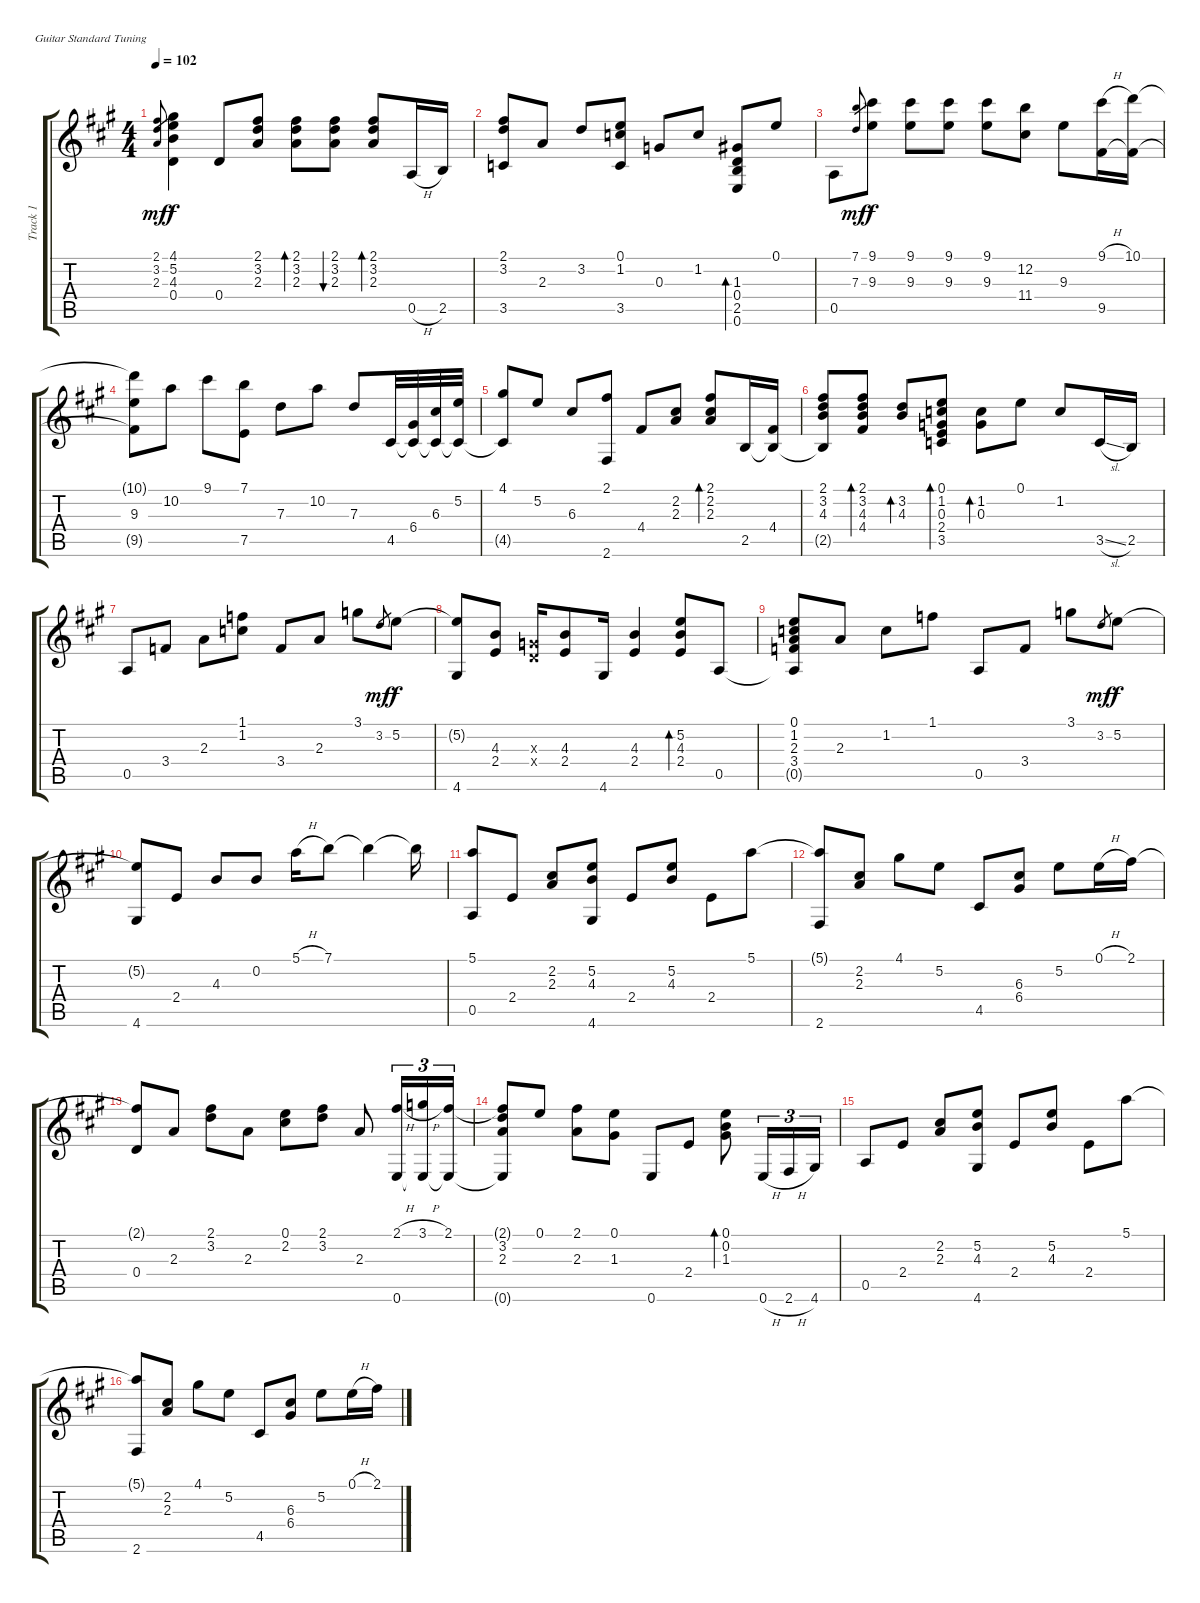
\bracketExtendMode groupsimilarinstruments
\otherSystemsTrackNameOrientation horizontal
\track ("Track 1" "Track 1") {instrument acousticguitarsteel}
\staff {score tabs}
\tuning (E4 B3 G3 D3 A2 E2)
\ts (4 4)
\tempo 102
\clef g2
\ks a
(2.1{acc #} 3.2{acc forcenatural} 2.3{acc forcenatural}).8{gr dy mf beam Up} (4.1{acc #} 5.2{acc forcenatural} 4.3{acc forcenatural} 0.4{acc forcenatural}).4{dy f beam Down} 0.4{acc forcenatural}.8{beam Up} (2.1{acc #} 3.2{acc forcenatural} 2.3{acc forcenatural}).8{beam Up} (2.1{acc #} 3.2{acc forcenatural} 2.3{acc forcenatural}).8{bd 60 beam Down} (2.1{acc #} 3.2{acc forcenatural} 2.3{acc forcenatural}).8{bu 60 beam Down} (2.1{acc #} 3.2{acc forcenatural} 2.3{acc forcenatural}).8{bd 60 beam Up} 0.5{h acc forcenatural}.16{beam Up} 2.5{acc forcenatural}.16{beam Up} |
\scale
1.11031 (2.1{acc #} 3.2{acc forcenatural} 3.5{acc forcenatural}).8{beam Up} 2.3{acc forcenatural}.8{beam Up} 3.2{acc forcenatural}.8{beam Up} (0.1{acc forcenatural} 1.2{acc forcenatural} 3.5{acc forcenatural}).8{beam Up} 0.3{acc forcenatural}.8{beam Up} 1.2{acc forcenatural}.8{beam Up} (1.3{acc #} 0.4{acc forcenatural} 2.5{acc forcenatural} 0.6{acc forcenatural}).8{bd 60 beam Up} 0.1{acc forcenatural}.8{beam Up} |
\scale
0.944843 0.5{acc forcenatural}.8{beam Down} (7.1{acc forcenatural} 7.3{acc forcenatural}).8{gr dy mf beam Up} (9.1{acc #} 9.3{acc forcenatural}).8{dy f beam Down} (9.1{acc #} 9.3{acc forcenatural}).8{beam Down} (9.1{acc #} 9.3{acc forcenatural}).8{beam Down} (9.1{acc #} 9.3{acc forcenatural}).8{beam Down} (12.2{acc forcenatural} 11.4{acc #}).8{beam Down} 9.3{acc forcenatural}.8{beam Down} (9.1{h acc #} 9.5{acc #}).16{beam Down} (10.1{acc forcenatural} 9.5{t acc #}).16{beam Down} |
\scale
0.944843 (10.1{t acc forcenatural} 9.3{acc forcenatural} 9.5{t acc #}).8{beam Down} 10.2{acc forcenatural}.8{beam Down} 9.1{acc #}.8{beam Down} (7.1{acc forcenatural} 7.5{acc forcenatural}).8{beam Down} 7.3{acc forcenatural}.8{beam Down} 10.2{acc forcenatural}.8{beam Down} 7.3{acc forcenatural}.8{beam Up} 4.5{acc #}.32{beam Up} (6.4{acc #} 4.5{t acc #}).32{beam Up} (6.3{acc #} 4.5{t acc #}).32{beam Up} (5.2{acc forcenatural} 4.5{t acc #}).32{beam Up} |
\scale
1.12651 (4.1{acc #} 4.5{t acc #}).8{beam Up} 5.2{acc forcenatural}.8{beam Up} 6.3{acc #}.8{beam Up} (2.1{acc #} 2.6{acc #}).8{beam Up} 4.4{acc #}.8{beam Up} (2.2{acc #} 2.3{acc forcenatural}).8{beam Up} (2.1{acc #} 2.2{acc #} 2.3{acc forcenatural}).8{bd 60 beam Up} 2.5{acc forcenatural}.16{beam Up} (4.4{acc #} 2.5{t acc forcenatural}).16{beam Up} |
\scale
0.936744 (2.1{acc #} 3.2{acc forcenatural} 4.3{acc forcenatural} 2.5{t acc forcenatural}).8{beam Up} (2.1{acc #} 3.2{acc forcenatural} 4.3{acc forcenatural} 4.4{acc #}).8{bd 60 beam Up} (3.2{acc forcenatural} 4.3{acc forcenatural}).8{bd 60 beam Up} (0.1{acc forcenatural} 1.2{acc forcenatural} 0.3{acc forcenatural} 2.4{acc forcenatural} 3.5{acc forcenatural}).8{bd 60 beam Up} (1.2{acc forcenatural} 0.3{acc forcenatural}).8{bd 60 beam Down} 0.1{acc forcenatural}.8{beam Down} 1.2{acc forcenatural}.8{beam Up} 3.5{sl acc forcenatural}.16{beam Up} 2.5{acc forcenatural}.16{beam Up} |
\scale
0.936744 0.5{acc forcenatural}.8{beam Up} 3.4{acc forcenatural}.8{beam Up} 2.3{acc forcenatural}.8{beam Down} (1.1{acc forcenatural} 1.2{acc forcenatural}).8{beam Down} 3.4{acc forcenatural}.8{beam Up} 2.3{acc forcenatural}.8{beam Up} 3.1{acc forcenatural}.8{beam Down} 3.2{acc forcenatural}.8{gr dy mf beam Up} 5.2{acc forcenatural}.8{dy f beam Down} |
\scale
1.13761 (5.2{t acc forcenatural} 4.6{acc #}).8{beam Up} (4.3{acc forcenatural} 2.4{acc forcenatural}).8{beam Up} (0.3{x acc forcenatural} 0.4{x acc forcenatural}).16{beam Up} (4.3{acc forcenatural} 2.4{acc forcenatural}).8{beam Up} 4.6{acc #}.16{beam Up} (4.3{acc forcenatural} 2.4{acc forcenatural}).4{beam Up} (5.2{acc forcenatural} 4.3{acc forcenatural} 2.4{acc forcenatural}).8{bd 60 beam Up} 0.5{acc forcenatural}.8{beam Up} |
\scale
0.91455 (0.1{acc forcenatural} 1.2{acc forcenatural} 2.3{acc forcenatural} 3.4{acc forcenatural} 0.5{t acc forcenatural}).8{beam Up} 2.3{acc forcenatural}.8{beam Up} 1.2{acc forcenatural}.8{beam Down} 1.1{acc forcenatural}.8{beam Down} 0.5{acc forcenatural}.8{beam Up} 3.4{acc forcenatural}.8{beam Up} 3.1{acc forcenatural}.8{beam Down} 3.2{acc forcenatural}.8{gr dy mf beam Up} 5.2{acc forcenatural}.8{dy f beam Down} |
\scale
0.947841 (5.2{t acc forcenatural} 4.6{acc #}).8{beam Up} 2.4{acc forcenatural}.8{beam Up} 4.3{acc forcenatural}.8{beam Up} 0.2{acc forcenatural}.8{beam Up} 5.1{h acc forcenatural}.16{beam Down} 7.1{acc forcenatural}.8{beam Down} 7.1{t acc forcenatural}.4{beam Down} 7.1{t acc forcenatural}.16{beam Down} |
\scale
1.12651 (5.1{acc forcenatural} 0.5{acc forcenatural}).8{beam Up} 2.4{acc forcenatural}.8{beam Up} (2.2{acc #} 2.3{acc forcenatural}).8{beam Up} (5.2{acc forcenatural} 4.3{acc forcenatural} 4.6{acc #}).8{beam Up} 2.4{acc forcenatural}.8{beam Up} (5.2{acc forcenatural} 4.3{acc forcenatural}).8{beam Up} 2.4{acc forcenatural}.8{beam Down} 5.1{acc forcenatural}.8{beam Down} |
\scale
0.936744 (5.1{t acc forcenatural} 2.6{acc #}).8{beam Up} (2.2{acc #} 2.3{acc forcenatural}).8{beam Up} 4.1{acc #}.8{beam Down} 5.2{acc forcenatural}.8{beam Down} 4.5{acc #}.8{beam Up} (6.3{acc #} 6.4{acc #}).8{beam Up} 5.2{acc forcenatural}.8{beam Down} 0.1{h acc forcenatural}.16{beam Down} 2.1{acc #}.16{beam Down} |
\scale
0.936744 (2.1{t acc #} 0.4{acc forcenatural}).8{beam Up} 2.3{acc forcenatural}.8{beam Up} (2.1{acc #} 3.2{acc forcenatural}).8{beam Down} 2.3{acc forcenatural}.8{beam Down} (0.1{acc forcenatural} 2.2{acc #}).8{beam Down} (2.1{acc #} 3.2{acc forcenatural}).8{beam Down} 2.3{acc forcenatural}.8{beam Up} (2.1{h acc #} 0.6{acc forcenatural}).16{tu (3 2) beam Up} (3.1{h acc forcenatural} 0.6{t acc forcenatural}).16{tu (3 2) beam Up} (2.1{acc #} 0.6{t acc forcenatural}).16{tu (3 2) beam Up} |
\scale
1.12651 (2.1{t acc #} 3.2{acc forcenatural} 2.3{acc forcenatural} 0.6{t acc forcenatural}).8{beam Up} 0.1{acc forcenatural}.8{beam Up} (2.1{acc #} 2.3{acc forcenatural}).8{beam Down} (0.1{acc forcenatural} 1.3{acc #}).8{beam Down} 0.6{acc forcenatural}.8{beam Up} 2.4{acc forcenatural}.8{beam Up} (0.1{acc forcenatural} 0.2{acc forcenatural} 1.3{acc #}).8{bd 60 beam Down} 0.6{h acc forcenatural}.16{tu (3 2) beam Up} 2.6{h acc #}.16{tu (3 2) beam Up} 4.6{acc #}.16{tu (3 2) beam Up} |
\scale
0.936744 0.5{acc forcenatural}.8{beam Up} 2.4{acc forcenatural}.8{beam Up} (2.2{acc #} 2.3{acc forcenatural}).8{beam Up} (5.2{acc forcenatural} 4.3{acc forcenatural} 4.6{acc #}).8{beam Up} 2.4{acc forcenatural}.8{beam Up} (5.2{acc forcenatural} 4.3{acc forcenatural}).8{beam Up} 2.4{acc forcenatural}.8{beam Down} 5.1{acc forcenatural}.8{beam Down} |
\scale
0.936744 (5.1{t acc forcenatural} 2.6{acc #}).8{beam Up} (2.2{acc #} 2.3{acc forcenatural}).8{beam Up} 4.1{acc #}.8{beam Down} 5.2{acc forcenatural}.8{beam Down} 4.5{acc #}.8{beam Up} (6.3{acc #} 6.4{acc #}).8{beam Up} 5.2{acc forcenatural}.8{beam Down} 0.1{h acc forcenatural}.16{beam Down} 2.1{acc #}.16{beam Down}
